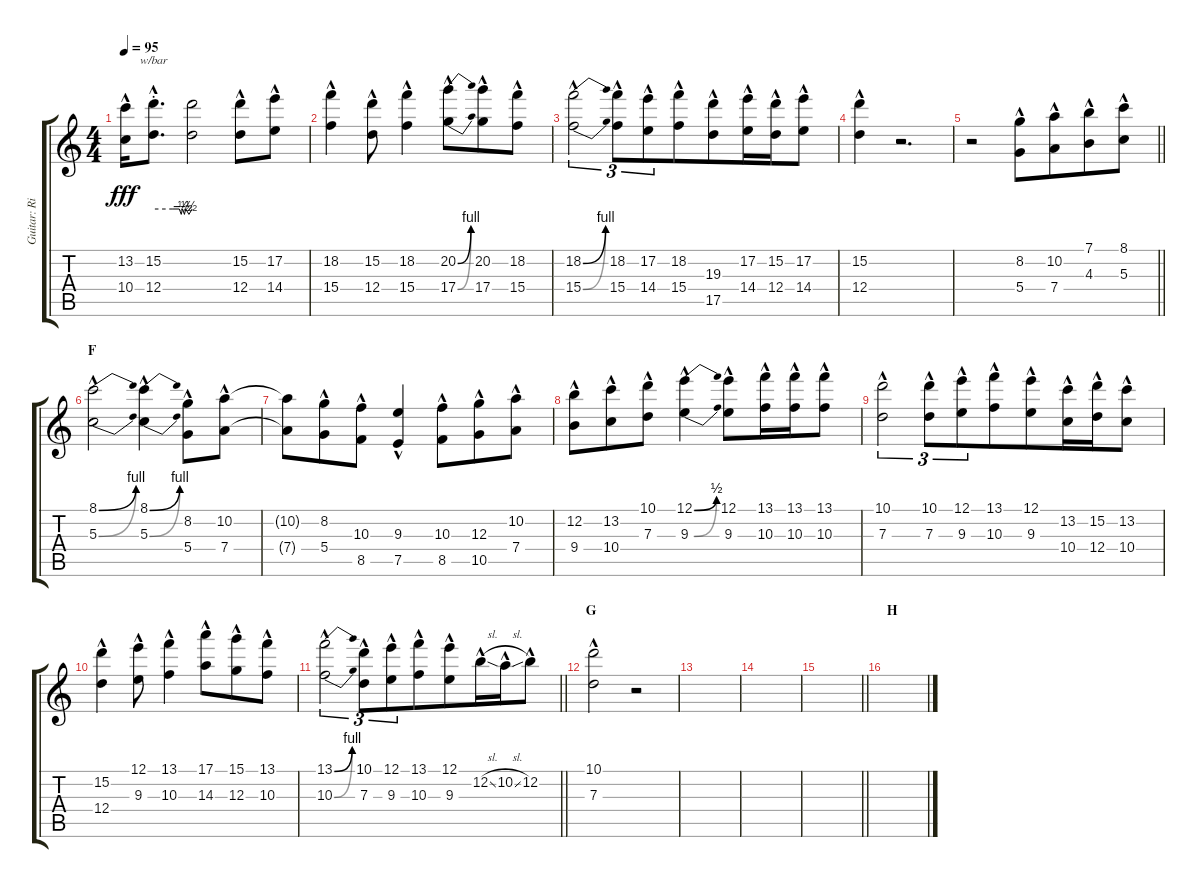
\track ("Guitar: Rik" "Guitar: Ri") {instrument electricguitarjazz}
\staff {score tabs}
\tuning (E4 B3 G3 D3 A2 E2) {hide}
\ts (4 4)
\tempo 95
\clef g2
\ks c
(13.2{hac} 10.4{hac}).16{dy fff} (15.2{hac st} 12.4{hac}).8{d tbe (custom default 0 0 30 0 40 0 43 -2 45 0 48 -2 50 0 55 -2 60 0)} (15.2{t} 12.4{t}).2 (15.2{hac} 12.4{hac}).8 (17.2{hac} 14.4{hac}).8 |
(18.2{hac} 15.4{hac}).4 (15.2{hac} 12.4{hac}).8 (18.2{hac} 15.4{hac}).4 (20.2{be (bend 0 0 60 4) hac} 17.4{be (bend 0 0 60 4) hac}).8{beam merge} (20.2{hac} 17.4{hac}).8 (18.2{hac} 15.4{hac}).8 |
(18.2{be (bend 0 0 60 4) hac} 15.4{be (bend 0 0 60 4) hac}).2{tu (3 2)} (18.2{hac} 15.4{hac}).8{tu (3 2)} (17.2{hac} 14.4{hac}).8{tu (3 2) beam merge} (18.2{hac} 15.4{hac}).8 (19.3{hac} 17.5{hac}).8{beam merge} (17.2{hac} 14.4{hac}).16 (15.2{hac} 12.4{hac}).16 (17.2{hac} 14.4{hac}).8 |
(15.2{hac} 12.4{hac}).4 r.2{d} |
\barLineRight lightlight
r.2 (8.2{hac} 5.4{hac}).8 (10.2{hac} 7.4{hac}).8{beam merge} (7.1{hac} 4.3{hac}).8 (8.1{hac} 5.3{hac}).8 |
\section ("" "F")
(8.1{be (bend 0 0 60 4) hac} 5.3{be (bend 0 0 60 4)}).2 (8.1{be (bend 0 0 60 4) hac} 5.3{be (bend 0 0 60 4)}).4 (8.2{hac} 5.4{hac}).8 (10.2{hac} 7.4{hac}).8 |
(10.2{t} 7.4{t}).8 (8.2{hac} 5.4{hac}).8{beam merge} (10.3{hac} 8.5{hac}).8 (9.3{hac} 7.5{hac}).4 (10.3{hac} 8.5{hac}).8{beam merge} (12.3{hac} 10.5{hac}).8 (10.2{hac} 7.4{hac}).8 |
(12.2{hac} 9.4{hac}).8 (13.2{hac} 10.4{hac}).8{beam merge} (10.1{hac} 7.3{hac}).8 (12.1{be (bend 0 0 60 2) hac} 9.3{be (bend 0 0 60 2) hac}).4 (12.1{hac} 9.3{hac}).8{beam merge} (13.1{hac} 10.3{hac}).16 (13.1{hac} 10.3{hac}).16 (13.1{hac} 10.3{hac}).8 |
(10.1{hac} 7.3{hac}).2{tu (3 2)} (10.1{hac} 7.3{hac}).8{tu (3 2)} (12.1{hac} 9.3{hac}).8{tu (3 2) beam merge} (13.1{hac} 10.3{hac}).8 (12.1{hac} 9.3{hac}).8{beam merge} (13.2{hac} 10.4{hac}).16 (15.2{hac} 12.4{hac}).16 (13.2{hac} 10.4{hac}).8 |
(15.2{hac} 12.4{hac}).4 (12.1{hac} 9.3{hac}).8 (13.1{hac} 10.3{hac}).4 (17.1{hac} 14.3{hac}).8{beam merge} (15.1{hac} 12.3{hac}).8 (13.1{hac} 10.3{hac}).8 |
\barLineRight lightlight
(13.1{be (bend 0 0 60 4) hac} 10.3{be (bend 0 0 60 4) hac}).2{tu (3 2)} (10.1{hac} 7.3{hac}).8{tu (3 2)} (12.1{hac} 9.3{hac}).8{tu (3 2) beam merge} (13.1{hac} 10.3{hac}).8 (12.1{hac} 9.3{hac}).8{beam merge} 12.2{sl hac}.16 10.2{sl hac}.16 12.2{hac}.8 |
\section ("" "G")
(10.1{hac} 7.3{hac}).2 r.2 |
|
|
\barLineRight lightlight
|
\section ("" "H")
